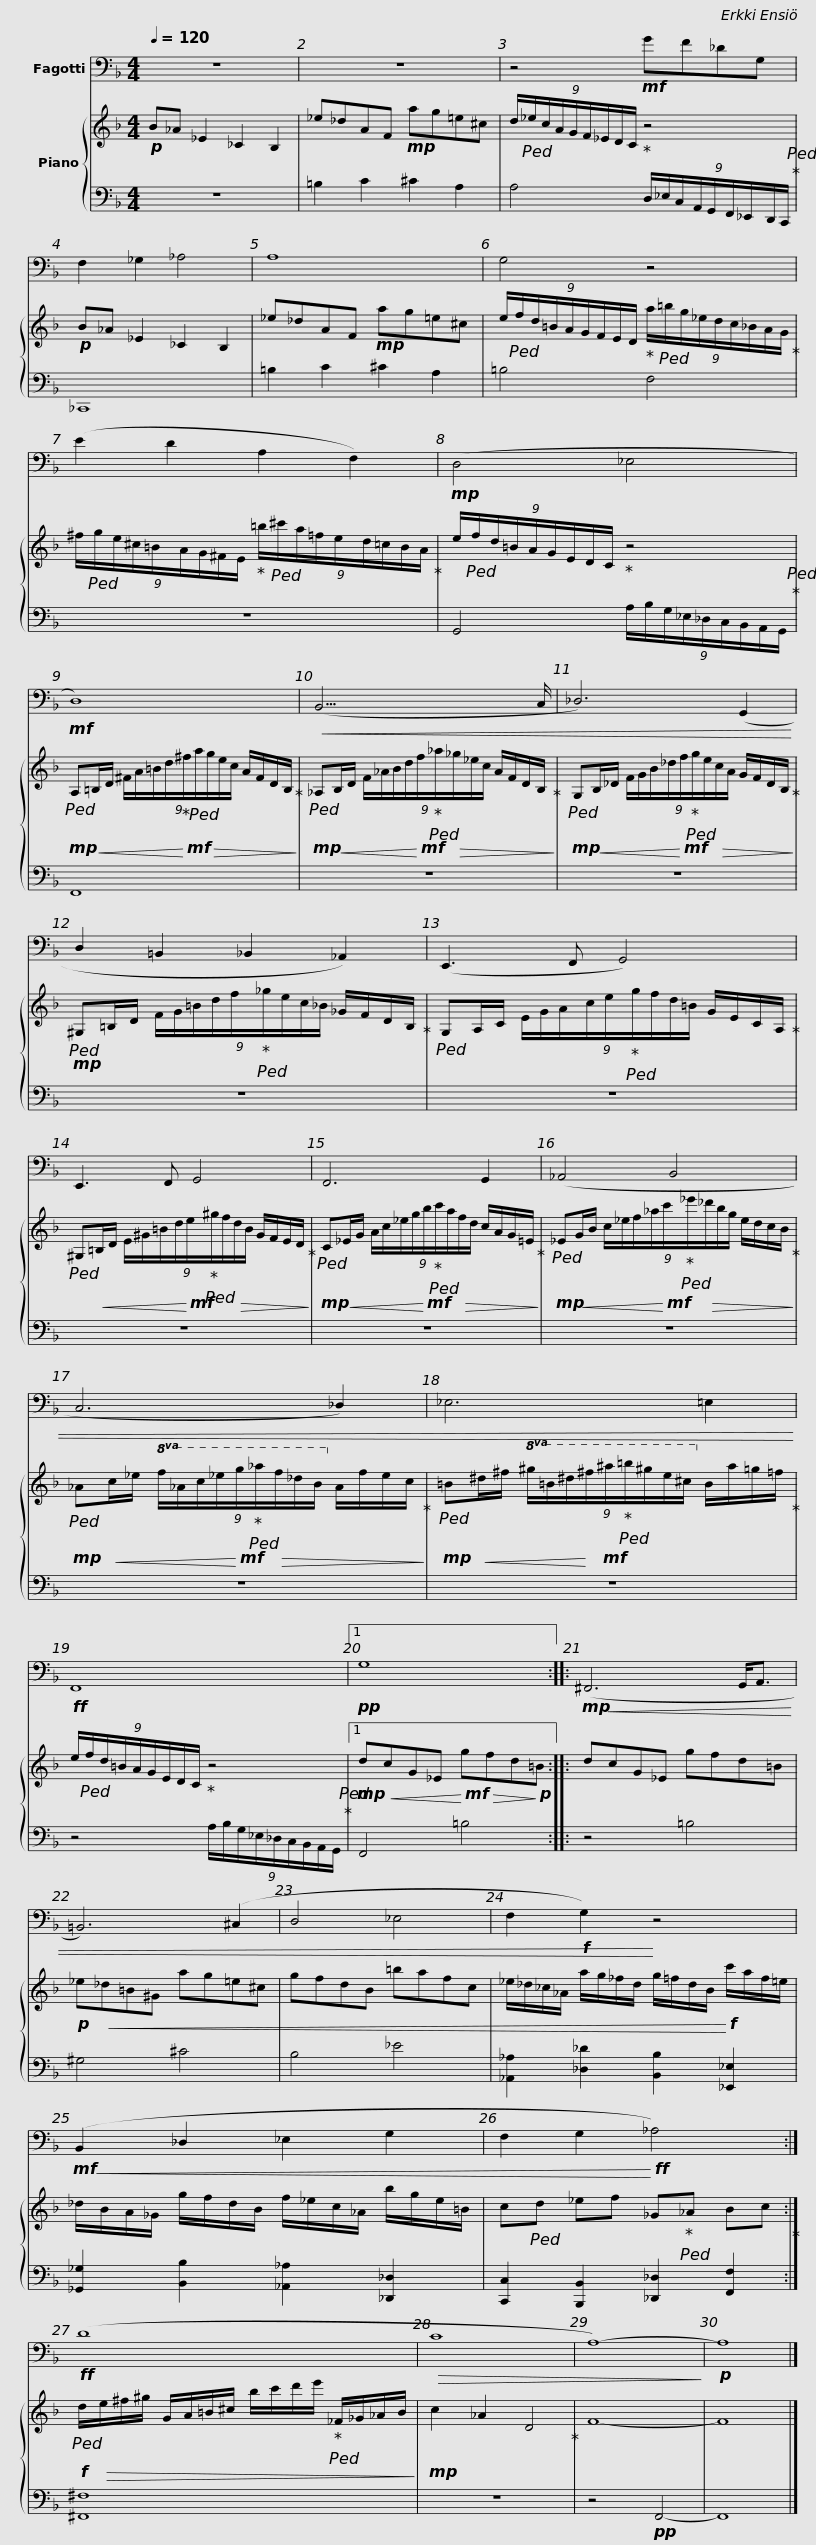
X:1
%%score 1 { 2 | 3 }
L:1/8
Q:1/4=120
M:4/4
I:linebreak $
K:F
V:1 bass
V:2 treble
V:3 bass
V:1
 z8 | z8 |$ z4!mf! GF_DG, | F,2 _G,2 _A,4 | A,8 |$ %5
 G,4 z4 |$ (E2 D2 A,2 F,2) |$!mp! (D,4 _E,4 |!mf! D,8) |$!<(! (B,,15/2 C,/ | %10
 _D,6) (G,,2 |$ D,2 =B,,2 _B,,2 _A,,2) | (E,,3 F,, G,,4) |$ E,,3 F,, G,,4 | F,,6 G,,2 |$ %15
 (_A,,4 B,,4 | C,6 _D,2) |$ _E,6 =E,2!<)! |$!ff! F,,8 |1!pp! G,8 :: %20
!mp!!<(! (^F,,6 G,,<A,, |$ =B,,6) (^C,2 | D,4 _E,4 | F,2!f! G,2)!<)! z4 |$!mf!!<(! (B,,2 _D,2 _E,2 G,2 | %25
 F,2 G,2!<)!!ff! _A,4) :|$!ff! (D8 |$!>(! C8 | A,8-)!>)! |!p! A,8 |] %30
V:2
!p! B_A _E2 _C2 B,2 | _e_dAF!mp! ag=e^c |$ (9:8:9d/!ped!_e/c/A/G/F/_E/D/C/!ped-up! z4!ped!!ped-up! |!p! B_A _E2 _C2 B,2 | _e_dAF!mp! ag=e^c |$ %5
 (9:8:9e/!ped!f/d/=B/A/G/F/E/D/!ped-up! (9:8:9a/!ped!=b/g/_e/d/c/_B/A/G/!ped-up! |$ (9:8:9^f/!ped!g/e/^c/=B/A/G/^F/E/!ped-up! (9:8:9=b/!ped!^c'/a/=f/e/d/=c/B/A/!ped-up! |$ (9:8:9e/!ped!f/d/=B/A/G/E/D/C/!ped-up! z4!ped!!ped-up! |!mp!!ped! A,!<(!=B,/D/ (9:8:9^F/A/=B/d/!ped-up!!<)!!mf!^f/!ped!a/!>(!g/e/c/ A/F/D/B,/!ped-up!!>)! |$!mp!!ped! _A,!<(!B,/D/ (9:8:9F/_A/B/d/!<)!!mf!f/!ped-up!!ped!_a/!>(!_g/_e/c/ A/F/D/B,/!ped-up!!>)! | %10
!mp!!ped! G,!<(!B,/_D/ (9:8:9F/G/B/_d/!<)!!mf!f/!ped-up!!ped!g/e/!>(!c/A/ G/F/D/B,/!ped-up!!>)! |$!mp!!ped! ^G,=B,/D/ (9:8:9F/G/=B/d/f/!ped-up!!ped!_g/e/c/_B/ _G/F/D/B,/!ped-up! |!ped! G,A,/C/ (9:8:9E/G/A/c/e/!ped-up!!ped!g/f/d/=B/ G/E/C/A,/!ped-up! |$!ped! ^G,!<(!=B,/D/ (9:8:9E/^G/=B/d/!<)!!mf!e/!ped-up!!ped!^g/f/!>(!d/B/ G/F/E/D/!ped-up!!>)! |!mp!!ped! C!<(!_E/G/ (9:8:9A/c/_e/g/!<)!!mf!b/!ped-up!!ped!c'/a/!>(!f/d/ c/A/G/=E/!ped-up!!>)! |$ %15
!mp!!ped! _E!<(!G/B/ (9:8:9c/_e/f/_a/!<)!!mf!c'/!ped-up!!ped!_e'/!>(!_d'/b/g/ e/d/c/B/!ped-up!!>)! |!mp!!ped! _A!<(!c/_e/!8va(! (9:8:9f/_a/c'/_e'/!<)!!mf!g'/!ped-up!!ped!_a'/!>(!f'/_d'/b/!8va)! a/f/e/c/!ped-up!!>)! |$!mp!!ped! =B!<(!^d/^f/!8va(! (9:8:9^g/=b/^d'/!<)!^f'/!mf!^a'/!ped-up!!ped!=b'/^g'/e'/^c'/!8va)! b/a/=g/=f/!ped-up! |$ (9:8:9e/!ped!f/d/=B/A/G/E/D/C/!ped-up! z4!ped!!ped-up! |1!mp! d!<(!cG_E!<)!!mf! g!>(!fd!>)!!p!=B :: %20
 dcG_E gfd=B |$!p! _e!<(!_d=B^G ag=e^c | gfdB =bafc | _e/_d/_c/_A/ a/g/_f/d/ g/=f/d/B/!<)!!f! c'/a/f/=e/ |$ _d/B/A/_G/ g/f/d/B/ f/_e/c/_A/ b/g/e/=B/ | %25
 c!ped!d _ef _G!ped-up!!ped!_A Bc!ped-up! :|$!f!!ped! d/!>(!e/^f/^g/ G/A/=B/^c/ b/c'/d'/e'/!ped-up!!ped! _F/_G/_A/B/!>)! |$!mp! c2 _A2 D4!ped-up! | F8- | F8 |] %30
V:3
 z8 | =B,2 C2 ^C2 A,2 |$ A,4 (9:8:9D,/_E,/C,/A,,/G,,/F,,/_E,,/D,,/C,,/ | _C,,8 | =B,2 C2 ^C2 A,2 |$ %5
 =B,4 F,4 |$ z8 |$ G,,4 (9:8:9A,/B,/G,/_E,/_D,/C,/B,,/A,,/G,,/ | F,,8 |$ z8 | %10
 z8 |$ z8 | z8 |$ z8 | z8 |$ %15
 z8 | z8 |$ z8 |$ z4 (9:8:9A,/B,/G,/_E,/_D,/C,/B,,/A,,/G,,/ |1 F,,4 =B,4 :: %20
 z4 =B,4 |$ ^G,4 ^C4 | B,4 _E4 | [_A,,_A,]2 [_D,_D]2 [B,,B,]2 [_E,,_E,]2 |$ [_G,,_G,]2 [B,,B,]2 [_A,,_A,]2 [_D,,_D,]2 | %25
 [C,,C,]2 [B,,,B,,]2 [_D,,_D,]2 [F,,F,]2 :|$ [^F,,^F,]8 |$ z8 | z4!pp! F,,4- | F,,8 |] %30
